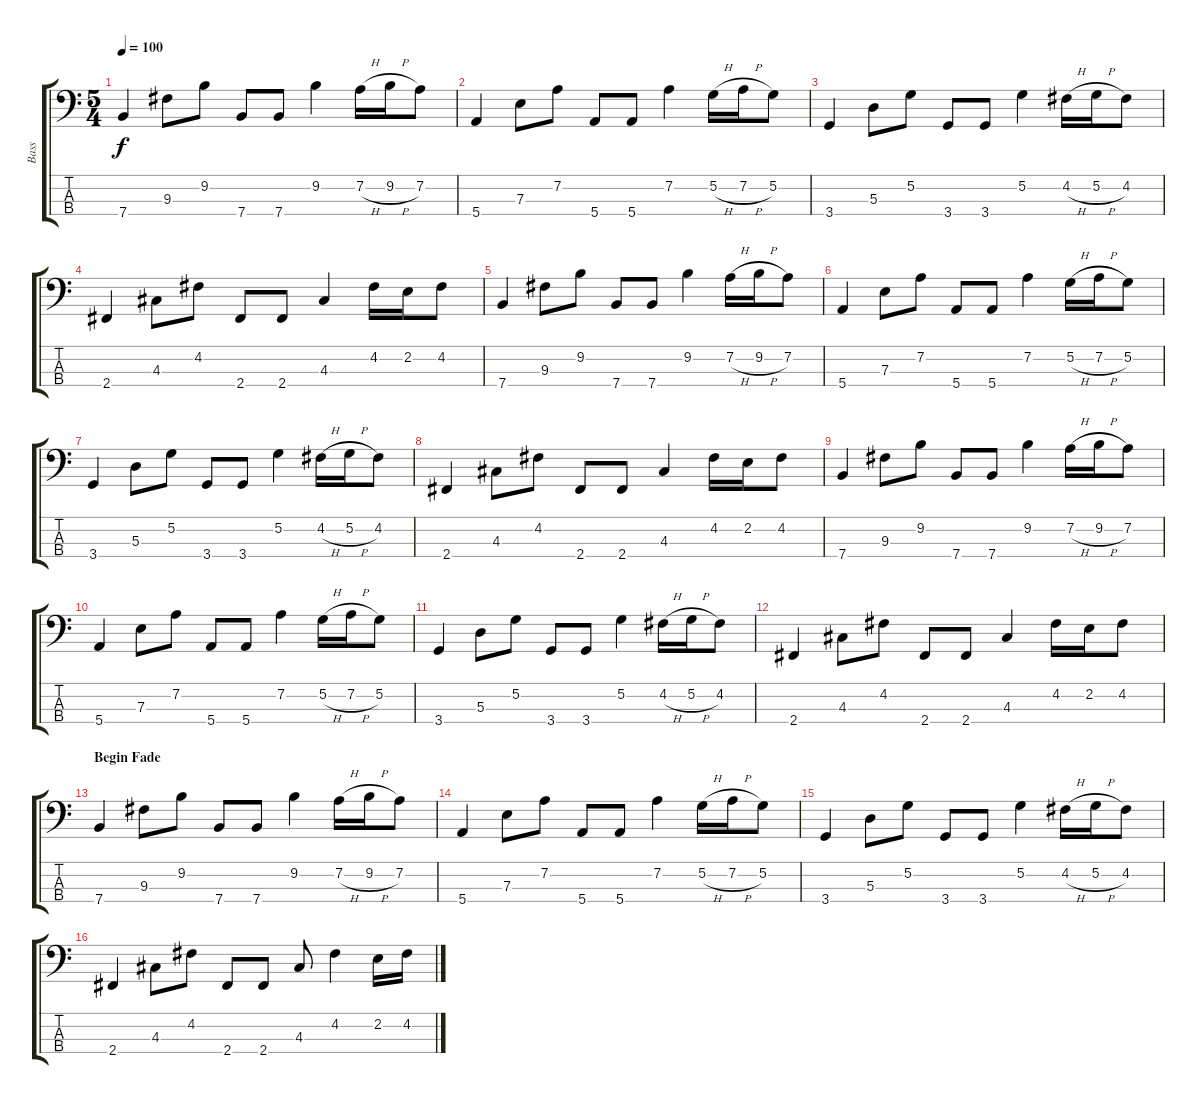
\track ("Bass" "Bass") {instrument electricbasspick}
\staff {score tabs}
\tuning (G2 D2 A1 E1) {hide}
\ts (5 4)
\tempo 100
\clef f4
\ks c
7.4.4{dy f} 9.3.8 9.2.8 7.4.8 7.4.8 9.2.4 7.2{h}.16 9.2{h}.16 7.2.8 |
5.4.4 7.3.8 7.2.8 5.4.8 5.4.8 7.2.4 5.2{h}.16 7.2{h}.16 5.2.8 |
3.4.4 5.3.8 5.2.8 3.4.8 3.4.8 5.2.4 4.2{h}.16 5.2{h}.16 4.2.8 |
2.4.4 4.3.8 4.2.8 2.4.8 2.4.8 4.3.4 4.2.16 2.2.16 4.2.8 |
7.4.4 9.3.8 9.2.8 7.4.8 7.4.8 9.2.4 7.2{h}.16 9.2{h}.16 7.2.8 |
5.4.4 7.3.8 7.2.8 5.4.8 5.4.8 7.2.4 5.2{h}.16 7.2{h}.16 5.2.8 |
3.4.4 5.3.8 5.2.8 3.4.8 3.4.8 5.2.4 4.2{h}.16 5.2{h}.16 4.2.8 |
2.4.4 4.3.8 4.2.8 2.4.8 2.4.8 4.3.4 4.2.16 2.2.16 4.2.8 |
7.4.4 9.3.8 9.2.8 7.4.8 7.4.8 9.2.4 7.2{h}.16 9.2{h}.16 7.2.8 |
5.4.4{volume 14} 7.3.8 7.2.8 5.4.8 5.4.8 7.2.4 5.2{h}.16 7.2{h}.16 5.2.8 |
3.4.4{volume 13} 5.3.8 5.2.8 3.4.8 3.4.8 5.2.4 4.2{h}.16 5.2{h}.16 4.2.8 |
2.4.4{volume 11} 4.3.8 4.2.8 2.4.8 2.4.8 4.3.4 4.2.16 2.2.16 4.2.8 |
\section ("" "Begin Fade")
7.4.4{volume 10} 9.3.8 9.2.8 7.4.8 7.4.8 9.2.4 7.2{h}.16 9.2{h}.16 7.2.8 |
5.4.4{volume 8} 7.3.8 7.2.8 5.4.8 5.4.8 7.2.4 5.2{h}.16 7.2{h}.16 5.2.8 |
3.4.4{volume 4} 5.3.8 5.2.8 3.4.8 3.4.8 5.2.4 4.2{h}.16 5.2{h}.16 4.2.8 |
2.4.4{volume 2} 4.3.8 4.2.8 2.4.8 2.4.8 4.3.8 4.2.4 2.2.16 4.2.16
